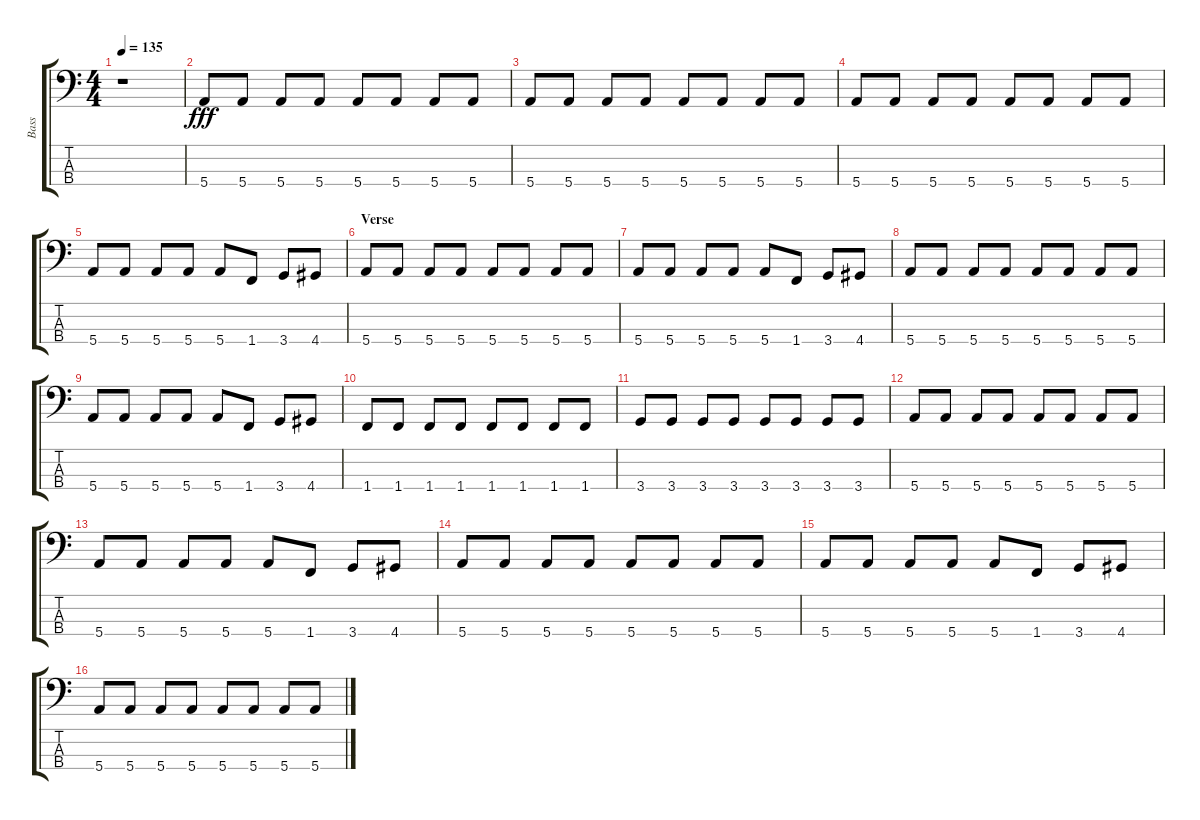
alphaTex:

\track ("Bass" "Bass") {instrument electricbasspick}
\staff {score tabs}
\tuning (G2 D2 A1 E1) {hide}
\ts (4 4)
\tempo 135
\clef f4
\ks c
r.1{dy fff instrument electricbasspick} |
5.4.8 5.4.8 5.4.8 5.4.8 5.4.8 5.4.8 5.4.8 5.4.8 |
5.4.8 5.4.8 5.4.8 5.4.8 5.4.8 5.4.8 5.4.8 5.4.8 |
5.4.8 5.4.8 5.4.8 5.4.8 5.4.8 5.4.8 5.4.8 5.4.8 |
5.4.8 5.4.8 5.4.8 5.4.8 5.4.8 1.4.8 3.4.8 4.4.8 |
\section ("" "Verse")
5.4.8 5.4.8 5.4.8 5.4.8 5.4.8 5.4.8 5.4.8 5.4.8 |
5.4.8 5.4.8 5.4.8 5.4.8 5.4.8 1.4.8 3.4.8 4.4.8 |
5.4.8 5.4.8 5.4.8 5.4.8 5.4.8 5.4.8 5.4.8 5.4.8 |
5.4.8 5.4.8 5.4.8 5.4.8 5.4.8 1.4.8 3.4.8 4.4.8 |
1.4.8 1.4.8 1.4.8 1.4.8 1.4.8 1.4.8 1.4.8 1.4.8 |
3.4.8 3.4.8 3.4.8 3.4.8 3.4.8 3.4.8 3.4.8 3.4.8 |
5.4.8 5.4.8 5.4.8 5.4.8 5.4.8 5.4.8 5.4.8 5.4.8 |
5.4.8 5.4.8 5.4.8 5.4.8 5.4.8 1.4.8 3.4.8 4.4.8 |
5.4.8 5.4.8 5.4.8 5.4.8 5.4.8 5.4.8 5.4.8 5.4.8 |
5.4.8 5.4.8 5.4.8 5.4.8 5.4.8 1.4.8 3.4.8 4.4.8 |
5.4.8 5.4.8 5.4.8 5.4.8 5.4.8 5.4.8 5.4.8 5.4.8
